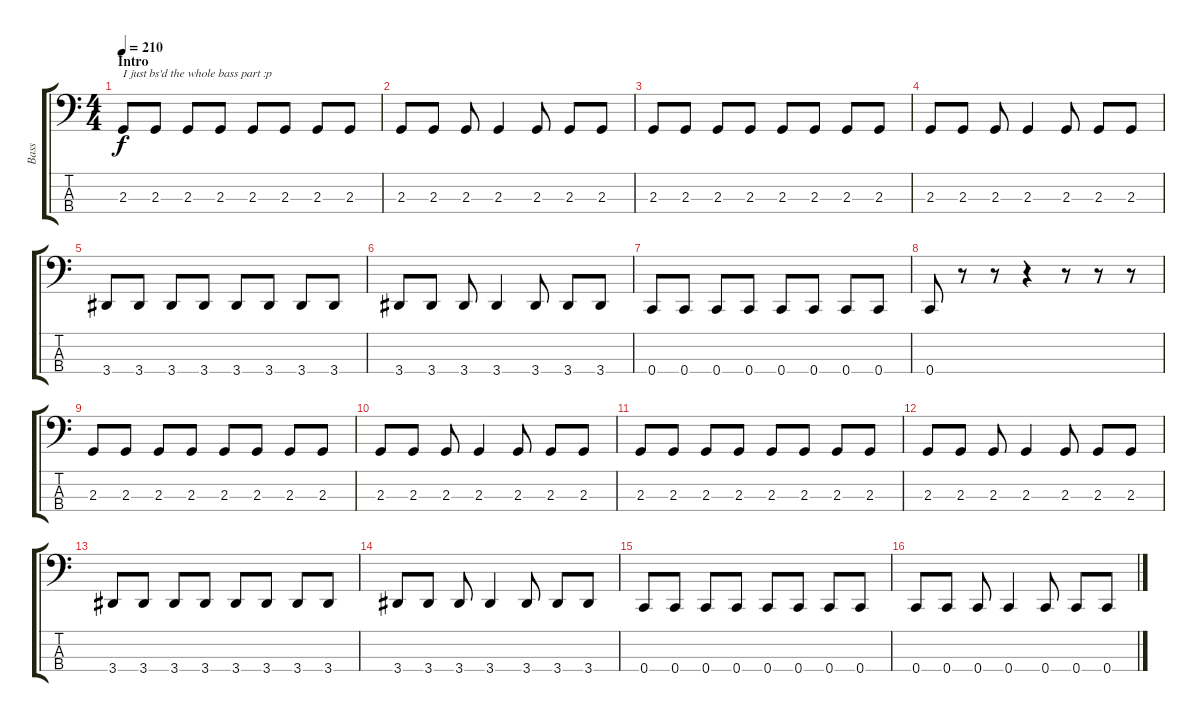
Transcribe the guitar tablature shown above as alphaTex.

\track ("Bass" "Bass") {instrument electricbassfinger}
\staff {score tabs}
\tuning (Eb2 Bb1 F1 C1) {hide}
\ts (4 4)
\section ("" "Intro")
\tempo 210
\clef f4
\ks c
2.3.8{txt "I just bs'd the whole bass part :p" dy f instrument electricbassfinger} 2.3.8 2.3.8 2.3.8 2.3.8 2.3.8 2.3.8 2.3.8 |
2.3.8 2.3.8 2.3.8 2.3.4 2.3.8 2.3.8 2.3.8 |
2.3.8 2.3.8 2.3.8 2.3.8 2.3.8 2.3.8 2.3.8 2.3.8 |
2.3.8 2.3.8 2.3.8 2.3.4 2.3.8 2.3.8 2.3.8 |
3.4.8 3.4.8 3.4.8 3.4.8 3.4.8 3.4.8 3.4.8 3.4.8 |
3.4.8 3.4.8 3.4.8 3.4.4 3.4.8 3.4.8 3.4.8 |
0.4.8 0.4.8 0.4.8 0.4.8 0.4.8 0.4.8 0.4.8 0.4.8 |
0.4.8 r.8 r.8 r.4 r.8 r.8 r.8 |
2.3.8 2.3.8 2.3.8 2.3.8 2.3.8 2.3.8 2.3.8 2.3.8 |
2.3.8 2.3.8 2.3.8 2.3.4 2.3.8 2.3.8 2.3.8 |
2.3.8 2.3.8 2.3.8 2.3.8 2.3.8 2.3.8 2.3.8 2.3.8 |
2.3.8 2.3.8 2.3.8 2.3.4 2.3.8 2.3.8 2.3.8 |
3.4.8 3.4.8 3.4.8 3.4.8 3.4.8 3.4.8 3.4.8 3.4.8 |
3.4.8 3.4.8 3.4.8 3.4.4 3.4.8 3.4.8 3.4.8 |
0.4.8 0.4.8 0.4.8 0.4.8 0.4.8 0.4.8 0.4.8 0.4.8 |
0.4.8 0.4.8 0.4.8 0.4.4 0.4.8 0.4.8 0.4.8
